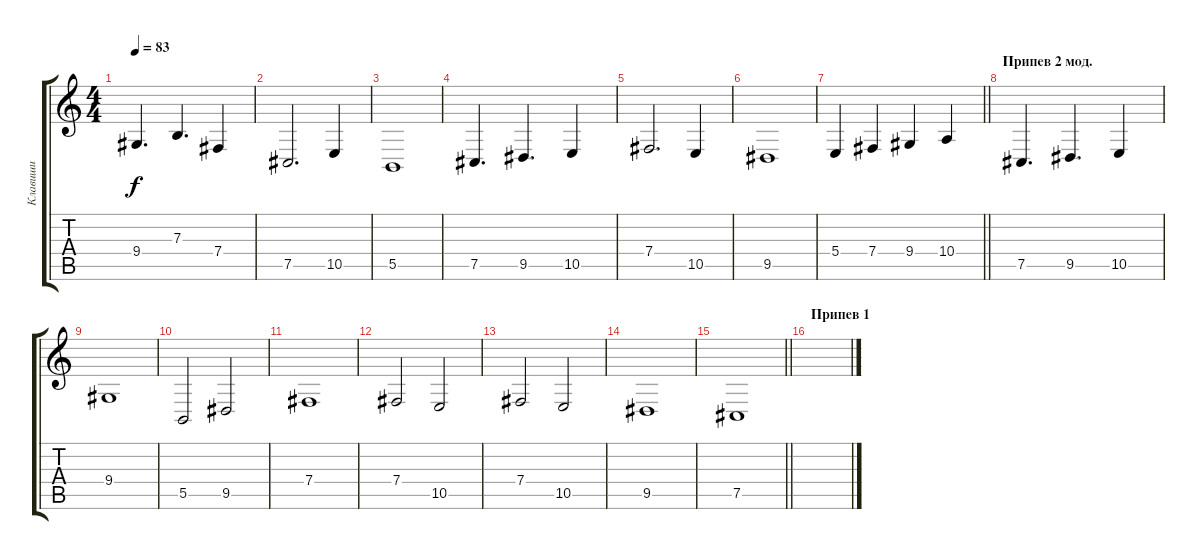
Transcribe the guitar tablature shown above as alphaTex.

\track ("Клавиши" "Клавиши") {instrument stringensemble1}
\staff {score tabs}
\tuning (D4 A3 E3 B2 Gb2 B1) {hide}
\ts (4 4)
\tempo 83
\clef g2
\ks c
9.4.4{d dy f} 7.3.4{d} 7.4.4 |
7.5.2{d} 10.5.4 |
5.5.1 |
7.5.4{d} 9.5.4{d} 10.5.4 |
7.4.2{d} 10.5.4 |
9.5.1 |
\barLineRight lightlight
5.4.4 7.4.4 9.4.4 10.4.4 |
\section ("" "Припев 2 мод.")
7.5.4{d} 9.5.4{d} 10.5.4 |
9.4.1 |
5.5.2 9.5.2 |
7.4.1 |
7.4.2 10.5.2 |
7.4.2 10.5.2 |
9.5.1 |
\barLineRight lightlight
7.5.1 |
\section ("" "Припев 1")
